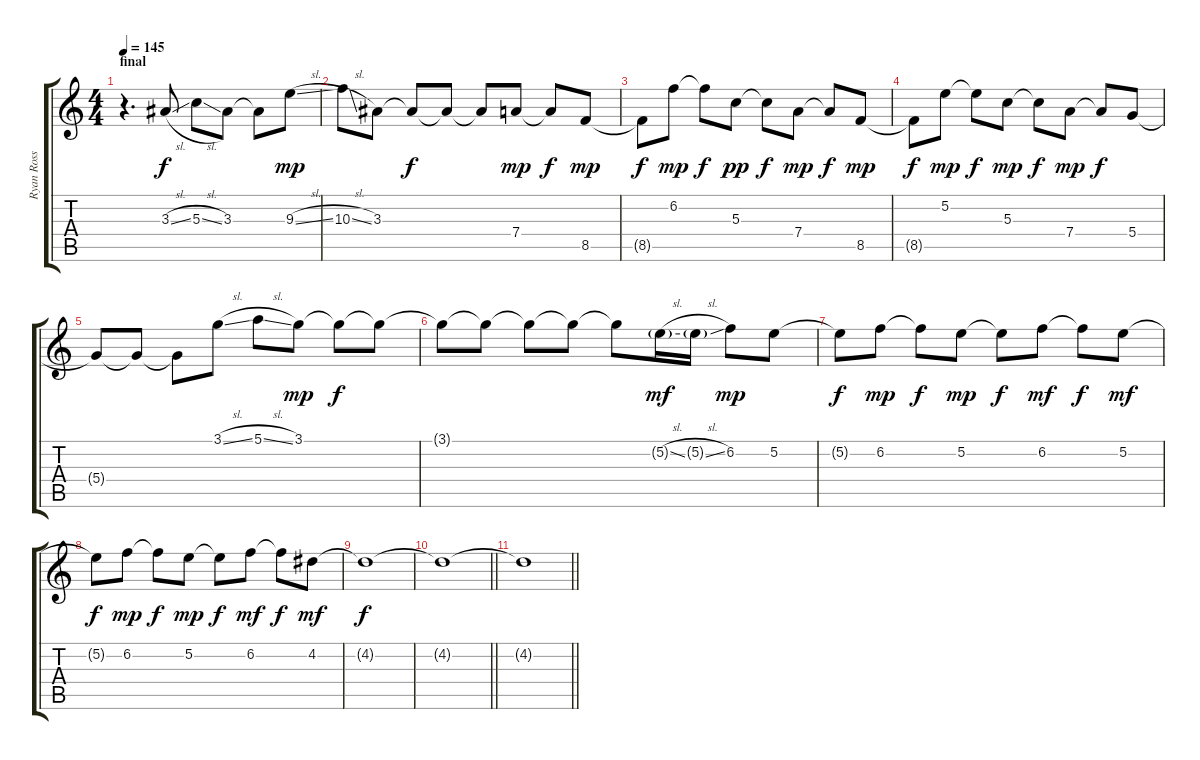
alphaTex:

\track ("Ryan Ross" "Ryan Ross") {mute instrument distortionguitar}
\staff {score tabs}
\tuning (E4 B3 G3 D3 A2 D2) {hide}
\ts (4 4)
\section ("" "final")
\tempo 145
\clef g2
\ks c
r.4{d dy mf instrument electricguitarclean} 3.3{sl}.8{dy f} 5.3{sl}.8 3.3.8 3.3{t}.8 9.3{sl}.8{dy mp} |
10.3{sl}.8 3.3.8 3.3{t}.8{dy f} 3.3{t}.8 3.3{t}.8 7.4.8{dy mp} 7.4{t}.8{dy f} 8.5.8{dy mp} |
8.5{t}.8{dy f} 6.2.8{dy mp} 6.2{t}.8{dy f} 5.3.8{dy pp} 5.3{t}.8{dy f} 7.4.8{dy mp} 7.4{t}.8{dy f} 8.5.8{dy mp} |
8.5{t}.8{dy f} 5.2.8{dy mp} 5.2{t}.8{dy f} 5.3.8{dy mp} 5.3{t}.8{dy f} 7.4.8{dy mp} 7.4{t}.8{dy f} 5.4.8 |
5.4{t}.8 5.4{t}.8 5.4{t}.8 3.1{sl}.8 5.1{sl}.8 3.1.8{dy mp} 3.1{t}.8{dy f} 3.1{t}.8 |
3.1{t}.8 3.1{t}.8 3.1{t}.8 3.1{t}.8 3.1{t}.8 5.2{sl g}.16{dy mf} 5.2{sl g}.16 6.2.8{dy mp} 5.2.8 |
5.2{t}.8{dy f} 6.2.8{dy mp} 6.2{t}.8{dy f} 5.2.8{dy mp} 5.2{t}.8{dy f} 6.2.8{dy mf} 6.2{t}.8{dy f} 5.2.8{dy mf} |
5.2{t}.8{dy f} 6.2.8{dy mp} 6.2{t}.8{dy f} 5.2.8{dy mp} 5.2{t}.8{dy f} 6.2.8{dy mf} 6.2{t}.8{dy f} 4.2.8{dy mf} |
4.2{t}.1{dy f} |
\barLineRight lightlight
4.2{t}.1 |
\barLineRight lightlight
4.2{t}.1
